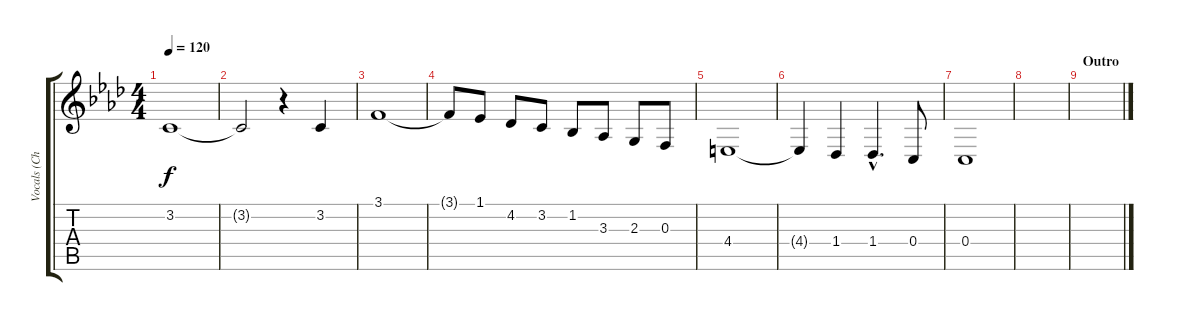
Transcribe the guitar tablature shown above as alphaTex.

\track ("Vocals (Christine)" "Vocals (Ch") {instrument oboe}
\staff {score tabs}
\tuning (D4 A3 F3 C3 G2 D2) {hide}
\ts (4 4)
\tempo 120
\clef g2
\ks ab
3.2.1{dy f} |
3.2{t}.2 r.4 3.2.4 |
3.1.1 |
3.1{t}.8 1.1.8 4.2.8 3.2.8 1.2.8 3.3.8 2.3.8 0.3.8 |
4.4.1 |
4.4{t}.4 1.4.4 1.4{hac}.4{d} 0.4.8 |
0.4.1 |
|
\section ("" "Outro")
